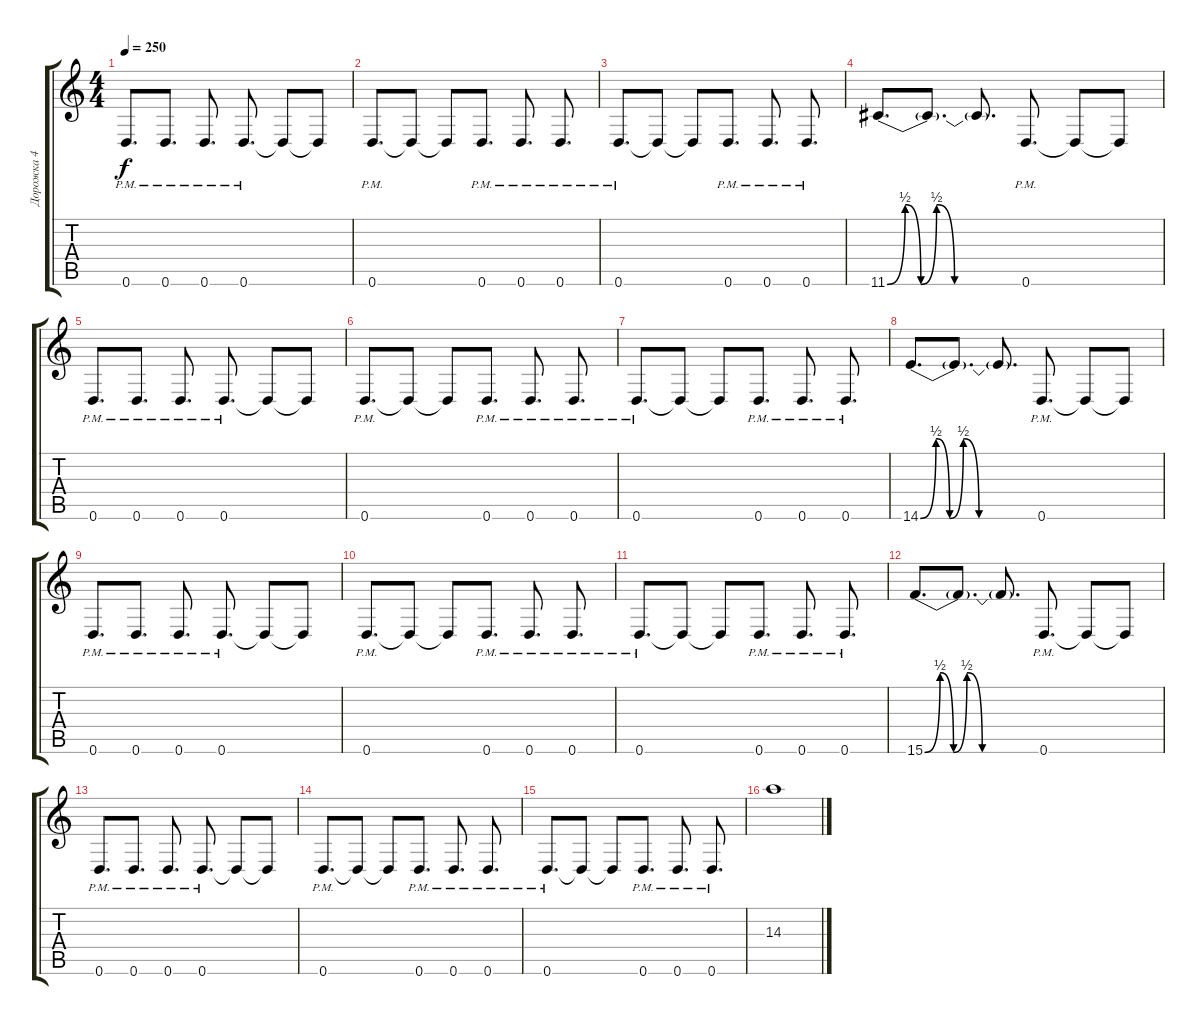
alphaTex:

\track ("Дорожка 4" "Дорожка 4") {instrument distortionguitar}
\staff {score tabs}
\tuning (E4 B3 G3 D3 A2 D2) {hide}
\ts (4 4)
\tempo 250
\clef g2
\ks c
0.6{pm}.8{d dy f} 0.6{pm}.8{d} 0.6{pm}.8{d} 0.6{pm}.8{d} 0.6{t}.8 0.6{t}.8 |
0.6{pm}.8{d} 0.6{t}.8 0.6{t}.8 0.6{pm}.8{d} 0.6{pm}.8{d} 0.6{pm}.8{d} |
0.6{pm}.8{d} 0.6{t}.8 0.6{t}.8 0.6{pm}.8{d} 0.6{pm}.8{d} 0.6{pm}.8{d} |
11.6{be (custom 0 0 8 2 15 0 22 2 30 0 60 0)}.8{d} 11.6{t}.8{d} 11.6{t}.8{d} 0.6{pm}.8{d} 0.6{t}.8 0.6{t}.8 |
0.6{pm}.8{d} 0.6{pm}.8{d} 0.6{pm}.8{d} 0.6{pm}.8{d} 0.6{t}.8 0.6{t}.8 |
0.6{pm}.8{d} 0.6{t}.8 0.6{t}.8 0.6{pm}.8{d} 0.6{pm}.8{d} 0.6{pm}.8{d} |
0.6{pm}.8{d} 0.6{t}.8 0.6{t}.8 0.6{pm}.8{d} 0.6{pm}.8{d} 0.6{pm}.8{d} |
14.6{be (custom 0 0 8 2 15 0 22 2 30 0 60 0)}.8{d} 14.6{t}.8{d} 14.6{t}.8{d} 0.6{pm}.8{d} 0.6{t}.8 0.6{t}.8 |
0.6{pm}.8{d} 0.6{pm}.8{d} 0.6{pm}.8{d} 0.6{pm}.8{d} 0.6{t}.8 0.6{t}.8 |
0.6{pm}.8{d} 0.6{t}.8 0.6{t}.8 0.6{pm}.8{d} 0.6{pm}.8{d} 0.6{pm}.8{d} |
0.6{pm}.8{d} 0.6{t}.8 0.6{t}.8 0.6{pm}.8{d} 0.6{pm}.8{d} 0.6{pm}.8{d} |
15.6{be (custom 0 0 8 2 15 0 22 2 30 0 60 0)}.8{d} 15.6{t}.8{d} 15.6{t}.8{d} 0.6{pm}.8{d} 0.6{t}.8 0.6{t}.8 |
0.6{pm}.8{d} 0.6{pm}.8{d} 0.6{pm}.8{d} 0.6{pm}.8{d} 0.6{t}.8 0.6{t}.8 |
0.6{pm}.8{d} 0.6{t}.8 0.6{t}.8 0.6{pm}.8{d} 0.6{pm}.8{d} 0.6{pm}.8{d} |
0.6{pm}.8{d} 0.6{t}.8 0.6{t}.8 0.6{pm}.8{d} 0.6{pm}.8{d} 0.6{pm}.8{d} |
14.3.1
